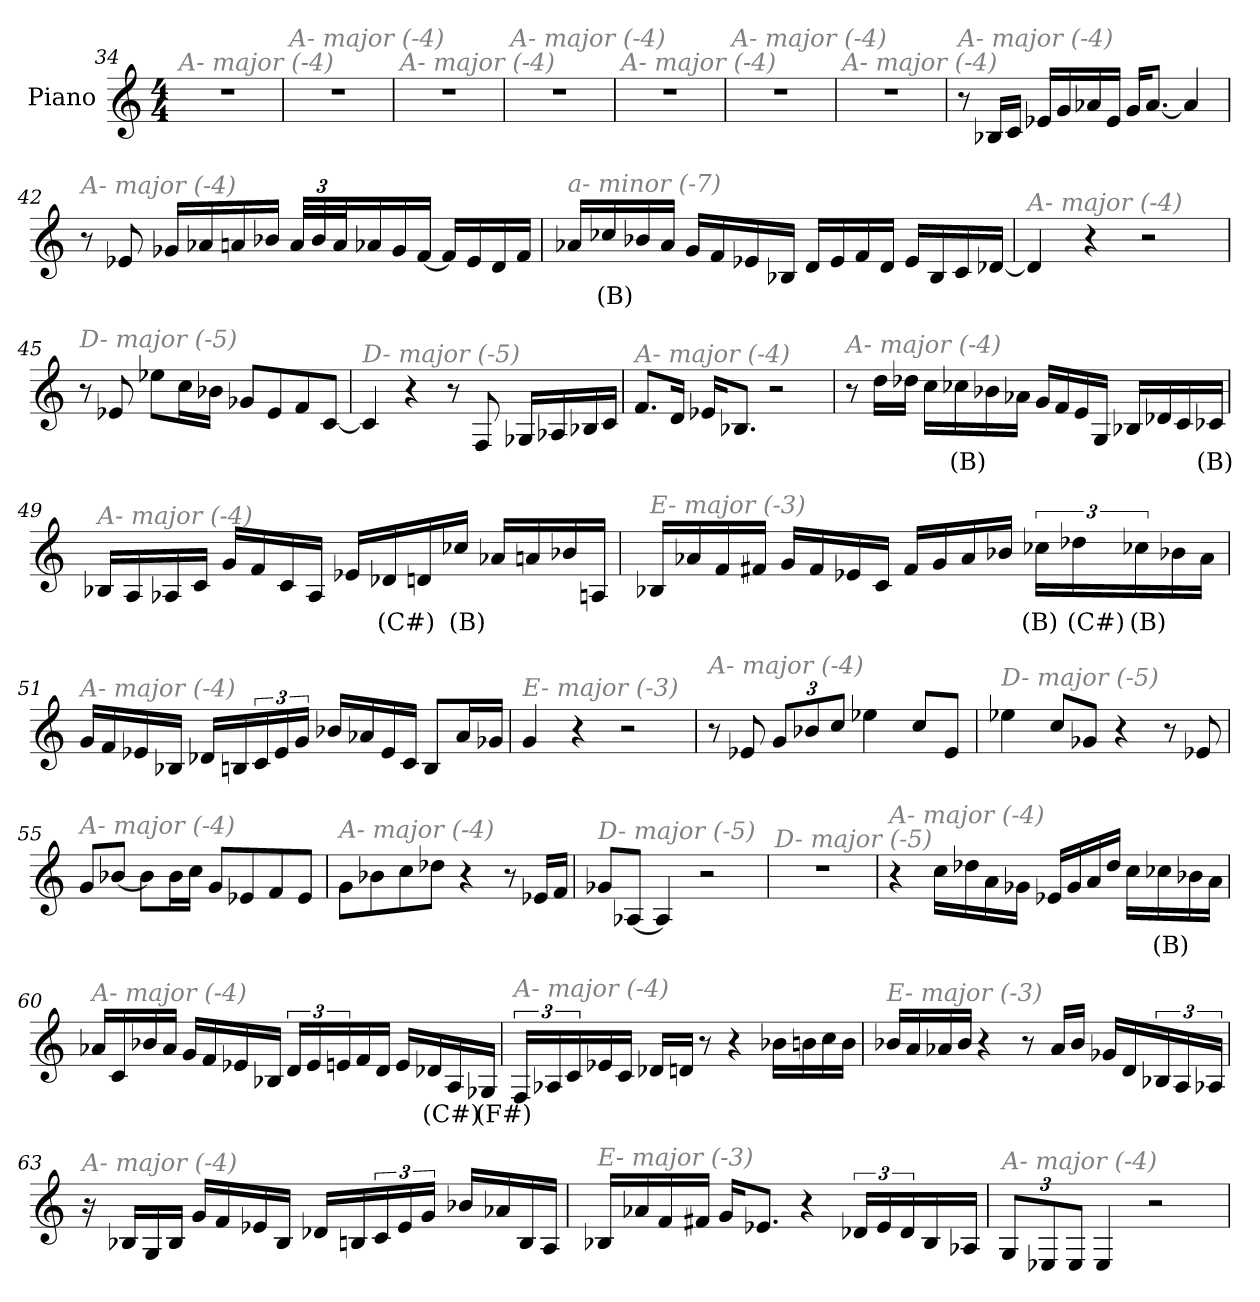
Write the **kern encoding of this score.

**kern	**text
*part1	*part1
*staff1	*staff1
*I"Piano	*
*I'Pno	*
*clefG2	*
*k[]	*
*M4/4	*
=34	=34
!LO:TX:i:color=#808080:t=A- major (-4)	!
1r	.
!!LO:LB:g=z
=35	=35
!LO:TX:i:color=#808080:t=A- major (-4)	!
1r	.
=36	=36
!LO:TX:i:color=#808080:t=A- major (-4)	!
1r	.
=37	=37
!LO:TX:i:color=#808080:t=A- major (-4)	!
1r	.
=38	=38
!LO:TX:i:color=#808080:t=A- major (-4)	!
1r	.
=39	=39
!LO:TX:i:color=#808080:t=A- major (-4)	!
1r	.
=40	=40
!LO:TX:i:color=#808080:t=A- major (-4)	!
1r	.
=41	=41
!LO:TX:i:color=#808080:t=A- major (-4)	!
8r	.
16B-X/LL	.
16c/JJ	.
16e-X/LL	.
16g/	.
16a-X/	.
16e-/JJ	.
16g/KL	.
[8.a-/J	.
4a-/]	.
!!LO:LB:g=z
=42	=42
!LO:TX:i:color=#808080:t=A- major (-4)	!
8r	.
8e-X/	.
16g-X/LL	.
16a-X/	.
16an/	.
16b-X/JJ	.
*Xbrackettup	*
48a/LLL	.
48b-/	.
48a/J	.
16a-X/	.
16g-/	.
[16f/JJ	.
16f/LL]	.
16e-/	.
16d/	.
16f/JJ	.
=43	=43
!LO:TX:i:color=#808080:t=a- minor (-7)	!
16a-X/LL	.
16cc-Xi/	(B)
16b-X/	.
16a-/JJ	.
16g/LL	.
16f/	.
16e-X/	.
16B-X/JJ	.
16d/LL	.
16e-/	.
16f/	.
16d/JJ	.
16e-/LL	.
16B-/	.
16c/	.
[16d-X/JJ	.
!!LO:LB:g=z
=44	=44
!LO:TX:i:color=#808080:t=A- major (-4)	!
4d-/]	.
4r	.
2r	.
=45	=45
!LO:TX:i:color=#808080:t=D- major (-5)	!
8r	.
8e-X/	.
8ee-X\L	.
16cc\L	.
16b-X\JJ	.
8g-X/L	.
8e-/	.
8f/	.
[8c/J	.
=46	=46
!LO:TX:i:color=#808080:t=D- major (-5)	!
4c/]	.
4r	.
8r	.
8F/	.
16G-X/LL	.
16A-X/	.
16B-X/	.
16c/JJ	.
=47	=47
!LO:TX:i:color=#808080:t=A- major (-4)	!
8.f/L	.
16d/Jk	.
16e-X/KL	.
8.B-X/J	.
2r	.
!!LO:LB:g=z
=48	=48
!LO:TX:i:color=#808080:t=A- major (-4)	!
8r	.
16dd\LL	.
16dd-X\JJ	.
16cc\LL	.
16cc-Xi\	(B)
16b-X\	.
16a-X\JJ	.
16g/LL	.
16f/	.
16e/	.
16G/JJ	.
16B-X/LL	.
16d-X/	.
16c/	.
16c-Xi/JJ	(B)
=49	=49
!LO:TX:i:color=#808080:t=A- major (-4)	!
16B-X/LL	.
16A/	.
16A-X/	.
16c/JJ	.
16g/LL	.
16f/	.
16c/	.
16A-/JJ	.
16e-X/LL	.
16d-Xi/	(C#)
16d/	.
16cc-Xi/JJ	(B)
16a-X/LL	.
16an/	.
16b-X/	.
16An/JJ	.
!!LO:PB:g=z
=50	=50
!LO:TX:i:color=#808080:t=E- major (-3)	!
16B-X/LL	.
16a-X/	.
16f/	.
16f#X/JJ	.
16g/LL	.
16f#/	.
16e-X/	.
16c/JJ	.
16f#/LL	.
16g/	.
16a-/	.
16b-X/JJ	.
*brackettup	*
24cc-Xi\LL	(B)
24dd-Xi\	(C#)
24cc-Xi\	(B)
16b-X\	.
16a-\JJ	.
=51	=51
!LO:TX:i:color=#808080:t=A- major (-4)	!
16g/LL	.
16f/	.
16e-X/	.
16B-X/JJ	.
16d-X/LL	.
16Bn/	.
24c/	.
24e-/	.
24g/JJ	.
16b-X/LL	.
16a-X/	.
16e-/	.
16c/JJ	.
8B/L	.
16a-/L	.
16g-X/JJ	.
!!LO:LB:g=z
=52	=52
!LO:TX:i:color=#808080:t=E- major (-3)	!
4g/	.
4r	.
2r	.
=53	=53
!LO:TX:i:color=#808080:t=A- major (-4)	!
8r	.
8e-X/	.
*Xbrackettup	*
12g/L	.
12b-X/	.
12cc/J	.
4ee-X\	.
8cc/L	.
8e-/J	.
=54	=54
!LO:TX:i:color=#808080:t=D- major (-5)	!
4ee-X\	.
8cc/L	.
8g-X/J	.
4r	.
8r	.
8e-X/	.
=55	=55
!LO:TX:i:color=#808080:t=A- major (-4)	!
8g/L	.
[8b-X/J	.
8b-\L]	.
16b-\L	.
16cc\JJ	.
8g/L	.
8e-X/	.
8f/	.
8e-/J	.
!!LO:LB:g=z
=56	=56
!LO:TX:i:color=#808080:t=A- major (-4)	!
8g\L	.
8b-X\	.
8cc\	.
8dd-X\J	.
4r	.
8r	.
16e-X/LL	.
16f/JJ	.
=57	=57
!LO:TX:i:color=#808080:t=D- major (-5)	!
8g-X/L	.
[8A-X/J	.
4A-/]	.
2r	.
=58	=58
!LO:TX:i:color=#808080:t=D- major (-5)	!
1r	.
=59	=59
!LO:TX:i:color=#808080:t=A- major (-4)	!
4r	.
16cc\LL	.
16dd-X\	.
16a\	.
16g-X\JJ	.
16e-X/LL	.
16g-/	.
16a/	.
16dd-/JJ	.
16cc\LL	.
16cc-Xi\	(B)
16b-X\	.
16a\JJ	.
!!LO:LB:g=z
=60	=60
!LO:TX:i:color=#808080:t=A- major (-4)	!
16a-X/LL	.
16c/	.
16b-X/	.
16a-/JJ	.
16g/LL	.
16f/	.
16e-X/	.
16B-X/JJ	.
*brackettup	*
24d/LL	.
24e-/	.
24en/	.
16f/	.
16d/JJ	.
16e/LL	.
16d-Xi/	(C#)
16A/	.
16G-Xi/JJ	(F#)
=61	=61
!LO:TX:i:color=#808080:t=A- major (-4)	!
24F/LL	.
24A-X/	.
24c/	.
16e-X/	.
16c/JJ	.
16d-X/LL	.
16dn/JJ	.
8r	.
4r	.
16b-X\LL	.
16bn\	.
16cc\	.
16b\JJ	.
!!LO:LB:g=z
=62	=62
!LO:TX:i:color=#808080:t=E- major (-3)	!
16b-X/LL	.
16a/	.
16a-X/	.
16b-/JJ	.
4r	.
8r	.
16a-/LL	.
16b-/JJ	.
16g-X/LL	.
16d/	.
24B-X/	.
24A/	.
24A-X/JJ	.
=63	=63
!LO:TX:i:color=#808080:t=A- major (-4)	!
16r	.
16B-X/LL	.
16G/	.
16B-/JJ	.
16g/LL	.
16f/	.
16e-X/	.
16B-/JJ	.
16d-X/LL	.
16Bn/	.
24c/	.
24e-/	.
24g/JJ	.
16b-X/LL	.
16a-X/	.
16B/	.
16A/JJ	.
!!LO:LB:g=z
=64	=64
!LO:TX:i:color=#808080:t=E- major (-3)	!
16B-X/LL	.
16a-X/	.
16f/	.
16f#X/JJ	.
16g/KL	.
8.e-X/J	.
4r	.
24d-X/LL	.
24e-/	.
24d-/	.
16B-/	.
16A-X/JJ	.
=65	=65
*Xbrackettup	*
!LO:TX:i:color=#808080:t=A- major (-4)	!
12G/L	.
12E-X/	.
12E-/J	.
4E-/	.
2r	.
=	=
*-	*-
